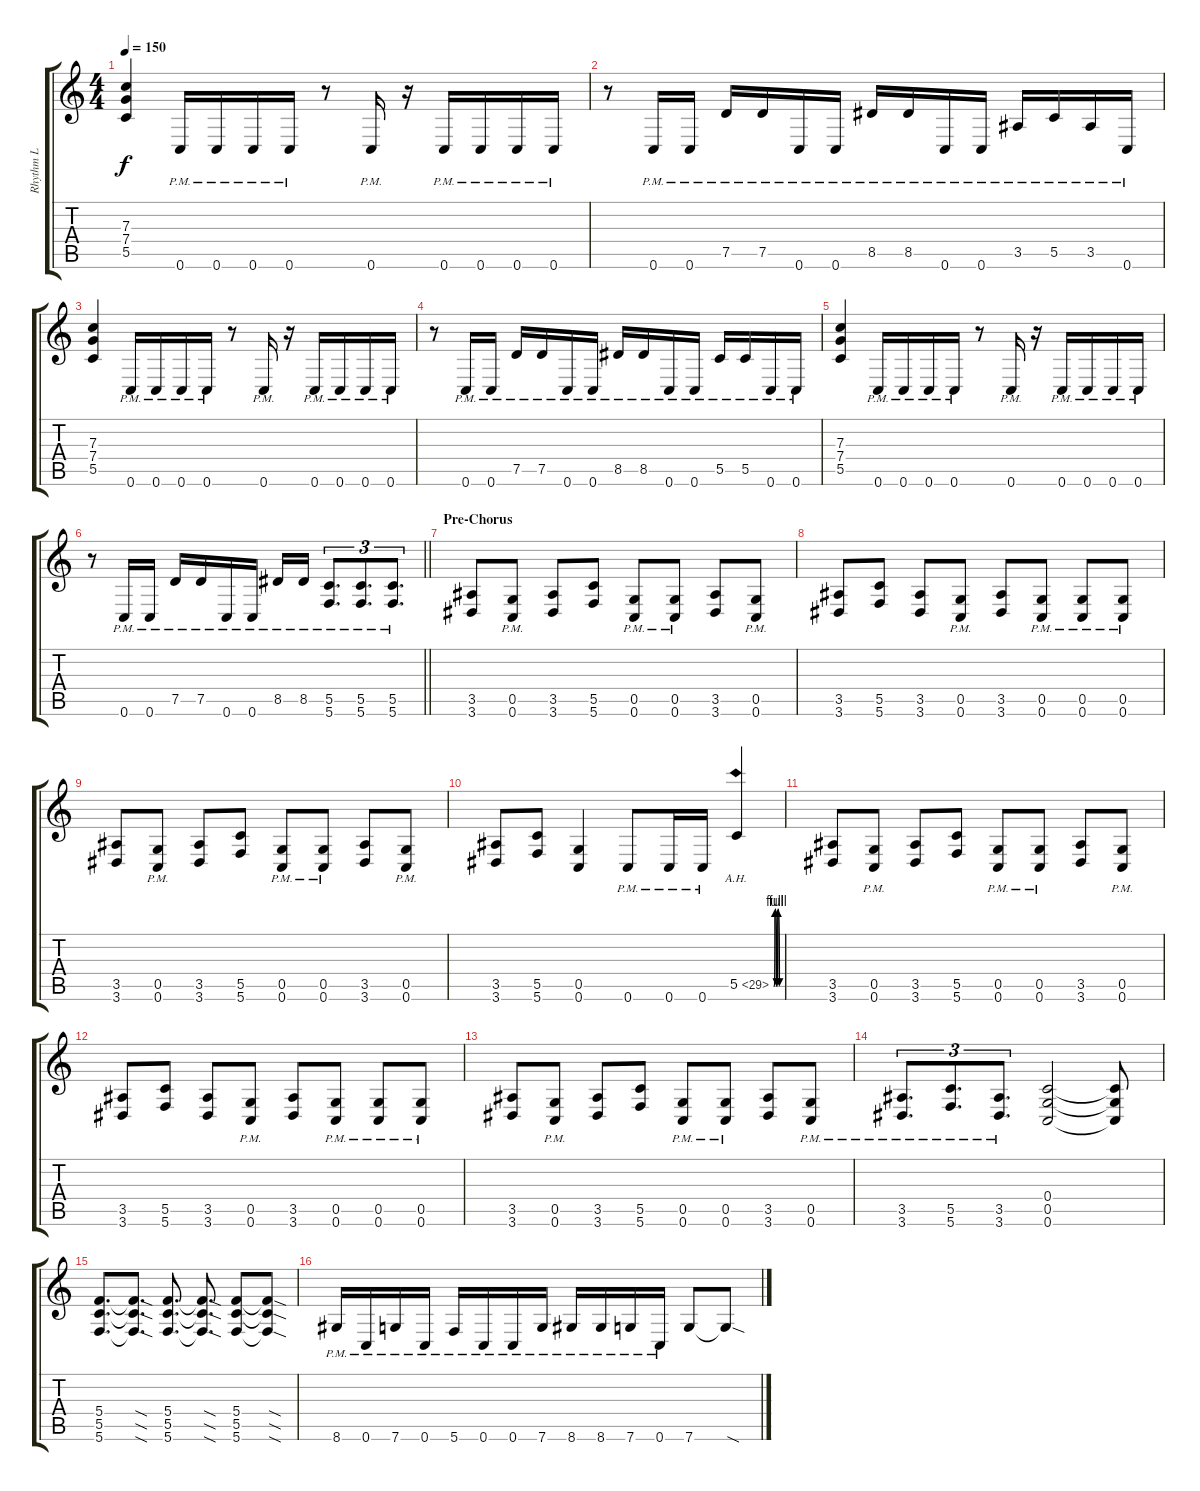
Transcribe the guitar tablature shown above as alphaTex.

\track ("Rhythm L" "Rhythm L") {instrument distortionguitar}
\staff {score tabs}
\tuning (D4 A3 F3 C3 G2 C2) {hide}
\ts (4 4)
\tempo 150
\clef g2
\ks c
(7.3 7.4 5.5).4{dy f} 0.6{pm}.16 0.6{pm}.16 0.6{pm}.16 0.6{pm}.16 r.8 0.6{pm}.16 r.16 0.6{pm}.16 0.6{pm}.16 0.6{pm}.16 0.6{pm}.16 |
r.8 0.6{pm}.16 0.6{pm}.16 7.5{pm}.16 7.5{pm}.16 0.6{pm}.16 0.6{pm}.16 8.5{pm}.16 8.5{pm}.16 0.6{pm}.16 0.6{pm}.16 3.5{pm}.16 5.5{pm}.16 3.5{pm}.16 0.6{pm}.16 |
(7.3 7.4 5.5).4 0.6{pm}.16 0.6{pm}.16 0.6{pm}.16 0.6{pm}.16 r.8 0.6{pm}.16 r.16 0.6{pm}.16 0.6{pm}.16 0.6{pm}.16 0.6{pm}.16 |
r.8 0.6{pm}.16 0.6{pm}.16 7.5{pm}.16 7.5{pm}.16 0.6{pm}.16 0.6{pm}.16 8.5{pm}.16 8.5{pm}.16 0.6{pm}.16 0.6{pm}.16 5.5{pm}.16 5.5{pm}.16 0.6{pm}.16 0.6{pm}.16 |
(7.3 7.4 5.5).4 0.6{pm}.16 0.6{pm}.16 0.6{pm}.16 0.6{pm}.16 r.8 0.6{pm}.16 r.16 0.6{pm}.16 0.6{pm}.16 0.6{pm}.16 0.6{pm}.16 |
\barLineRight lightlight
r.8 0.6{pm}.16 0.6{pm}.16 7.5{pm}.16 7.5{pm}.16 0.6{pm}.16 0.6{pm}.16 8.5{pm}.16 8.5{pm}.16 (5.5{pm} 5.6{pm}).8{d tu (3 2)} (5.5{pm} 5.6{pm}).8{d tu (3 2)} (5.5{pm} 5.6{pm}).8{d tu (3 2)} |
\section ("" "Pre-Chorus")
(3.5 3.6).8 (0.5{pm} 0.6{pm}).8 (3.5 3.6).8 (5.5 5.6).8 (0.5{pm} 0.6{pm}).8 (0.5{pm} 0.6{pm}).8 (3.5 3.6).8 (0.5{pm} 0.6{pm}).8 |
(3.5 3.6).8 (5.5 5.6).8 (3.5 3.6).8 (0.5{pm} 0.6{pm}).8 (3.5 3.6).8 (0.5{pm} 0.6{pm}).8 (0.5{pm} 0.6{pm}).8 (0.5{pm} 0.6{pm}).8 |
(3.5 3.6).8 (0.5{pm} 0.6{pm}).8 (3.5 3.6).8 (5.5 5.6).8 (0.5{pm} 0.6{pm}).8 (0.5{pm} 0.6{pm}).8 (3.5 3.6).8 (0.5{pm} 0.6{pm}).8 |
(3.5 3.6).8 (5.5 5.6).8 (0.5 0.6).4 0.6{pm}.8 0.6{pm}.16 0.6{pm}.16 5.5{be (custom 0 0 10 4 23 0 34 4 47 0 60 0) ah 24}.4 |
(3.5 3.6).8 (0.5{pm} 0.6{pm}).8 (3.5 3.6).8 (5.5 5.6).8 (0.5{pm} 0.6{pm}).8 (0.5{pm} 0.6{pm}).8 (3.5 3.6).8 (0.5{pm} 0.6{pm}).8 |
(3.5 3.6).8 (5.5 5.6).8 (3.5 3.6).8 (0.5{pm} 0.6{pm}).8 (3.5 3.6).8 (0.5{pm} 0.6{pm}).8 (0.5{pm} 0.6{pm}).8 (0.5{pm} 0.6{pm}).8 |
(3.5 3.6).8 (0.5{pm} 0.6{pm}).8 (3.5 3.6).8 (5.5 5.6).8 (0.5{pm} 0.6{pm}).8 (0.5{pm} 0.6{pm}).8 (3.5 3.6).8 (0.5{pm} 0.6{pm}).8 |
(3.5{pm} 3.6{pm}).8{d tu (3 2)} (5.5{pm} 5.6{pm}).8{d tu (3 2)} (3.5{pm} 3.6{pm}).8{d tu (3 2)} (0.4 0.5 0.6).2 (0.4{t} 0.5{t} 0.6{t}).8 |
(5.4 5.5 5.6).8{d} (5.4{sod t} 5.5{sod t} 5.6{sod t}).8{d} (5.4 5.5 5.6).8{d} (5.4{sod t} 5.5{sod t} 5.6{sod t}).8{d} (5.4 5.5 5.6).8 (5.4{sod t} 5.5{sod t} 5.6{sod t}).8 |
8.6{pm}.16 0.6{pm}.16 7.6{pm}.16 0.6{pm}.16 5.6{pm}.16 0.6{pm}.16 0.6{pm}.16 7.6{pm}.16 8.6{pm}.16 8.6{pm}.16 7.6{pm}.16 0.6{pm}.16 7.6.8 7.6{sod t}.8
